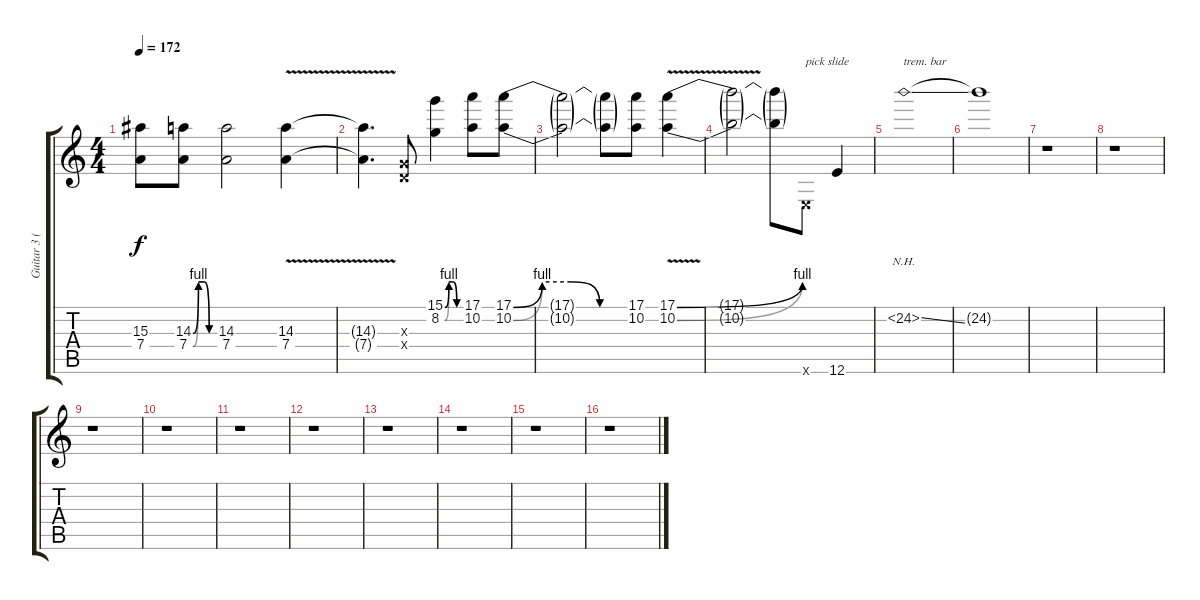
\track ("Guitar 3 (Solo)" "Guitar 3 (") {instrument distortionguitar}
\staff {score tabs}
\tuning (E4 B3 G3 D3 A2 E2) {hide}
\ts (4 4)
\tempo 172
\clef g2
\ks c
(15.3 7.4).8{dy f} (14.3{be (custom 0 0 15 4 30 4 45 0 60 0)} 7.4{be (custom 0 0 15 4 30 4 45 0 60 0)}).8 (14.3 7.4).2 (14.3{v} 7.4{v}).4 |
(14.3{t} 7.4{t}).4{d} (0.3{x} 0.4{x}).8 (15.1{be (custom 0 0 15 4 30 4 45 0 60 0)} 8.2{be (custom 0 0 15 4 30 4 45 0 60 0)}).4 (17.1 10.2).8 (17.1{be (custom 0 0 15 4 30 4 45 0 60 0)} 10.2{be (custom 0 0 15 4 30 4 45 0 60 0)}).8 |
(17.1{t} 10.2{t}).2 (17.1{t} 10.2{t}).8 (17.1 10.2).8 (17.1{be (bend 0 0 60 4) v} 10.2{be (bend 0 0 60 4) v}).4 |
(17.1{t} 10.2{t}).2 (17.1{t} 10.2{t}).8 0.6{x}.8{txt "pick slide"} 12.6.4 |
24.2{nh ss}.1{txt "trem. bar"} |
24.2{t}.1 |
r.1 |
r.1 |
r.1 |
r.1 |
r.1 |
r.1 |
r.1 |
r.1 |
r.1 |
r.1
